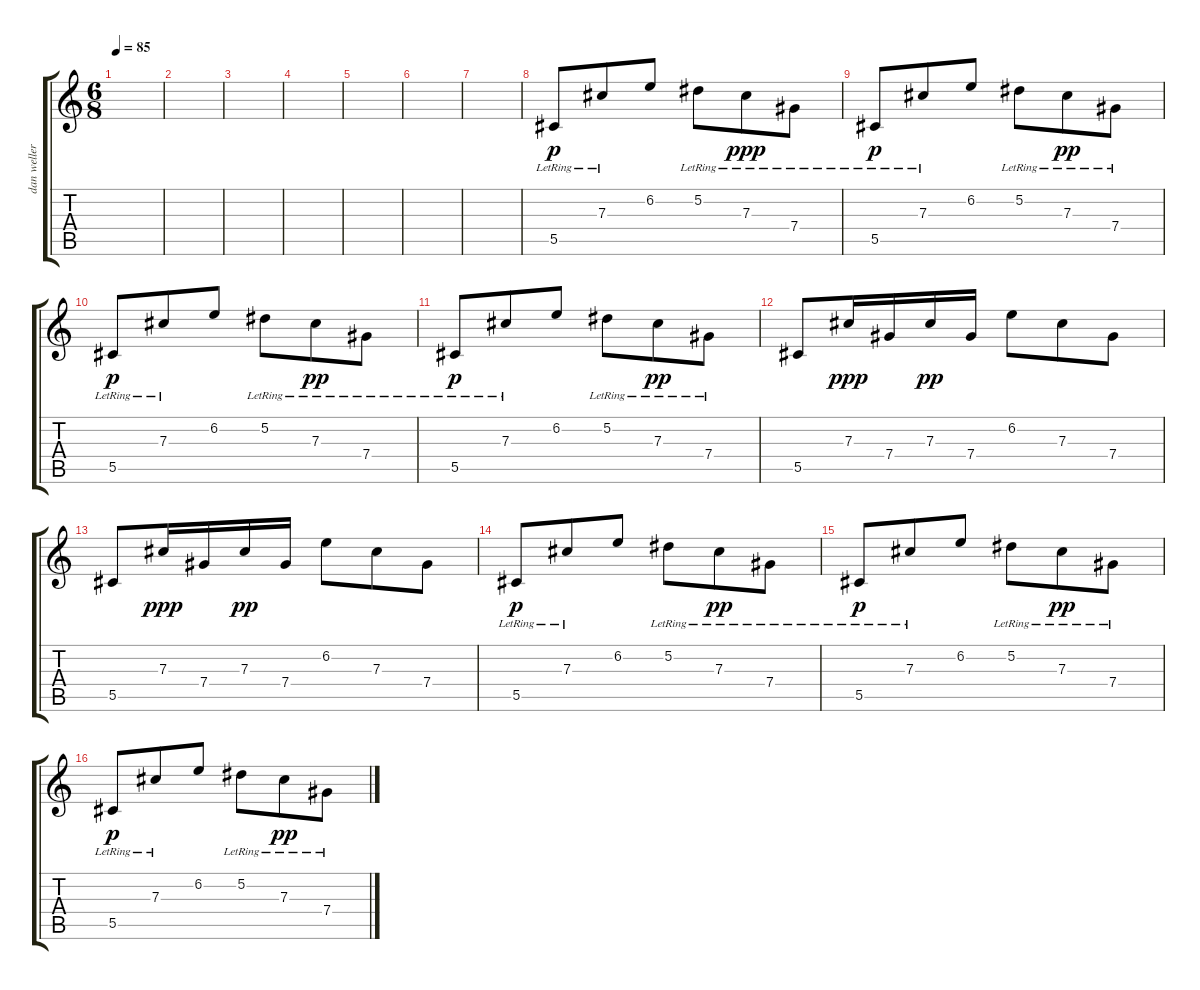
\track ("dan weller" "dan weller") {instrument electricguitarclean}
\staff {score tabs}
\tuning (Eb4 Bb3 Gb3 Db3 Ab2 Db2) {hide}
\ts (6 8)
\tempo 85
\clef g2
\ks c
|
|
|
|
|
|
|
5.5{lr}.8{dy p} 7.3{lr}.8 6.2.8 5.2{lr}.8 7.3{lr}.8{dy ppp} 7.4{lr}.8 |
5.5{lr}.8{dy p} 7.3{lr}.8 6.2.8 5.2{lr}.8 7.3{lr}.8{dy pp} 7.4{lr}.8 |
5.5{lr}.8{dy p} 7.3{lr}.8 6.2.8 5.2{lr}.8 7.3{lr}.8{dy pp} 7.4{lr}.8 |
5.5{lr}.8{dy p} 7.3{lr}.8 6.2.8 5.2{lr}.8 7.3{lr}.8{dy pp} 7.4{lr}.8 |
5.5.8 7.3.16{dy ppp} 7.4.16 7.3.16{dy pp} 7.4.16 6.2.8 7.3.8 7.4.8 |
5.5.8 7.3.16{dy ppp} 7.4.16 7.3.16{dy pp} 7.4.16 6.2.8 7.3.8 7.4.8 |
5.5{lr}.8{dy p} 7.3{lr}.8 6.2.8 5.2{lr}.8 7.3{lr}.8{dy pp} 7.4{lr}.8 |
5.5{lr}.8{dy p} 7.3{lr}.8 6.2.8 5.2{lr}.8 7.3{lr}.8{dy pp} 7.4{lr}.8 |
5.5{lr}.8{dy p} 7.3{lr}.8 6.2.8 5.2{lr}.8 7.3{lr}.8{dy pp} 7.4{lr}.8
